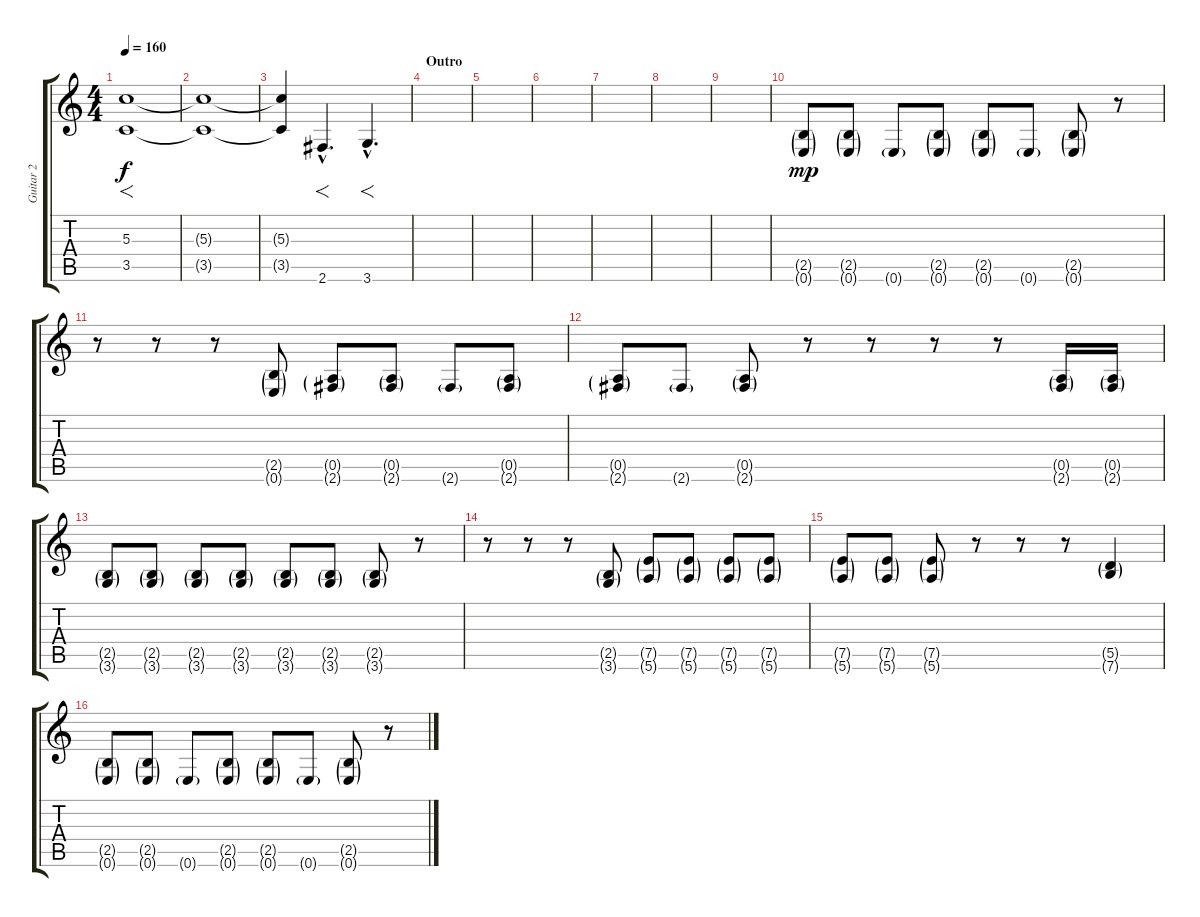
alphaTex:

\track ("Guitar 2" "Guitar 2") {instrument overdrivenguitar}
\staff {score tabs}
\tuning (E4 B3 G3 D3 A2 E2) {hide}
\ts (4 4)
\tempo 160
\clef g2
\ks c
(5.3 3.5).1{f dy f} |
(5.3{t} 3.5{t}).1 |
(5.3{t} 3.5{t}).4 2.6{hac}.4{f d} 3.6{hac}.4{f d} |
\section ("" "Outro")
|
|
|
|
|
|
(2.5{g} 0.6{g}).8{dy mp} (2.5{g} 0.6{g}).8 0.6{g}.8 (2.5{g} 0.6{g}).8 (2.5{g} 0.6{g}).8 0.6{g}.8 (2.5{g} 0.6{g}).8 r.8 |
r.8 r.8 r.8 (2.5{g} 0.6{g}).8 (0.5{g} 2.6{g}).8 (0.5{g} 2.6{g}).8 2.6{g}.8 (0.5{g} 2.6{g}).8 |
(0.5{g} 2.6{g}).8 2.6{g}.8 (0.5{g} 2.6{g}).8 r.8 r.8 r.8 r.8 (0.5{g} 2.6{g}).16 (0.5{g} 2.6{g}).16 |
(2.5{g} 3.6{g}).8 (2.5{g} 3.6{g}).8 (2.5{g} 3.6{g}).8 (2.5{g} 3.6{g}).8 (2.5{g} 3.6{g}).8 (2.5{g} 3.6{g}).8 (2.5{g} 3.6{g}).8 r.8 |
r.8 r.8 r.8 (2.5{g} 3.6{g}).8 (7.5{g} 5.6{g}).8 (7.5{g} 5.6{g}).8 (7.5{g} 5.6{g}).8 (7.5{g} 5.6{g}).8 |
(7.5{g} 5.6{g}).8 (7.5{g} 5.6{g}).8 (7.5{g} 5.6{g}).8 r.8 r.8 r.8 (5.5{g} 7.6{g}).4 |
(2.5{g} 0.6{g}).8 (2.5{g} 0.6{g}).8 0.6{g}.8 (2.5{g} 0.6{g}).8 (2.5{g} 0.6{g}).8 0.6{g}.8 (2.5{g} 0.6{g}).8 r.8
